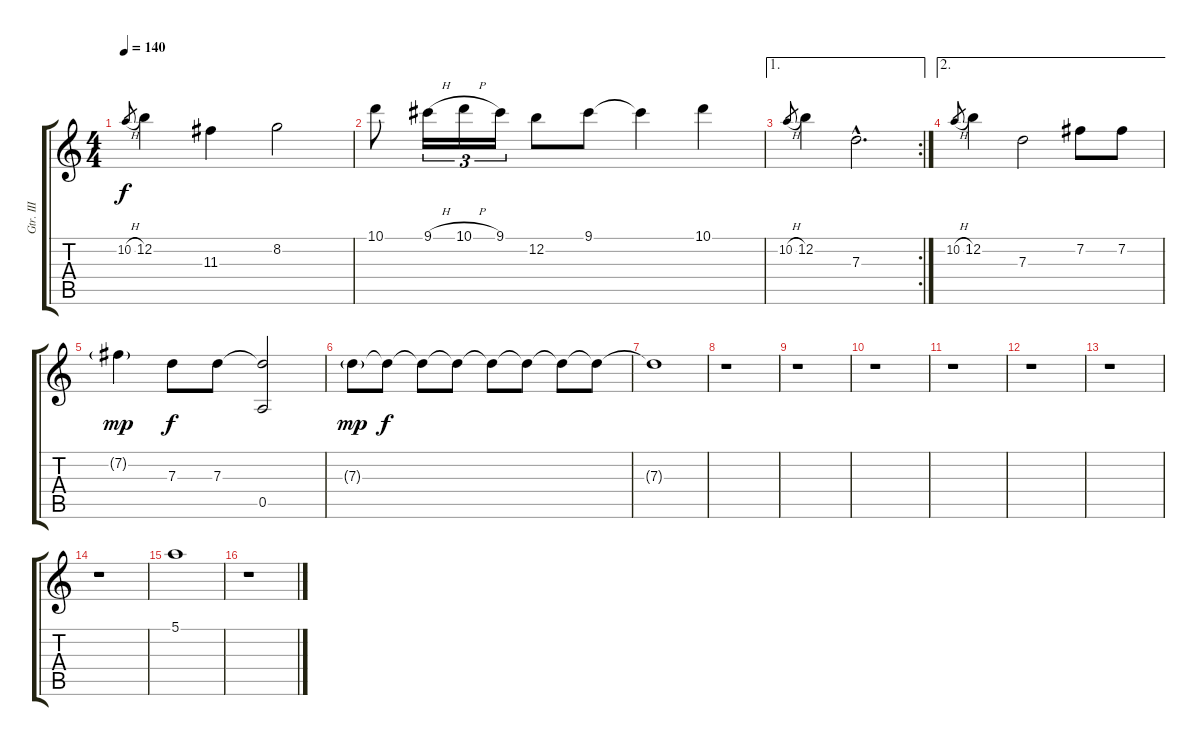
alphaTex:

\track ("Gtr. III" "Gtr. III") {instrument distortionguitar}
\staff {score tabs}
\tuning (E4 B3 G3 D3 A2 E2) {hide}
\ts (4 4)
\tempo 140
\clef g2
\ks c
10.2{h}.8{gr dy f} 12.2.4 11.3.4 8.2.2 |
10.1.8 9.1{h}.16{tu (3 2)} 10.1{h}.16{tu (3 2)} 9.1.16{tu (3 2)} 12.2.8 9.1.8 9.1{t}.4 10.1.4 |
\ae 1
\rc 2
10.2{h}.8{gr} 12.2.4 7.3{hac}.2{d} |
\ae 2
10.2{h}.8{gr} 12.2.4 7.3.2 7.2.8 7.2.8 |
7.2{g}.4{dy mp} 7.3.8{dy f} 7.3.8 (7.3{t} 0.5).2 |
7.3{g}.8{dy mp} 7.3{t}.8{dy f volume 14} 7.3{t}.8{volume 11} 7.3{t}.8{volume 8} 7.3{t}.8{volume 6} 7.3{t}.8{volume 4} 7.3{t}.8{volume 2} 7.3{t}.8{volume 1} |
7.3{t}.1{volume 16} |
r.1 |
r.1 |
r.1 |
r.1 |
r.1 |
r.1 |
r.1 |
5.1.1 |
r.1
